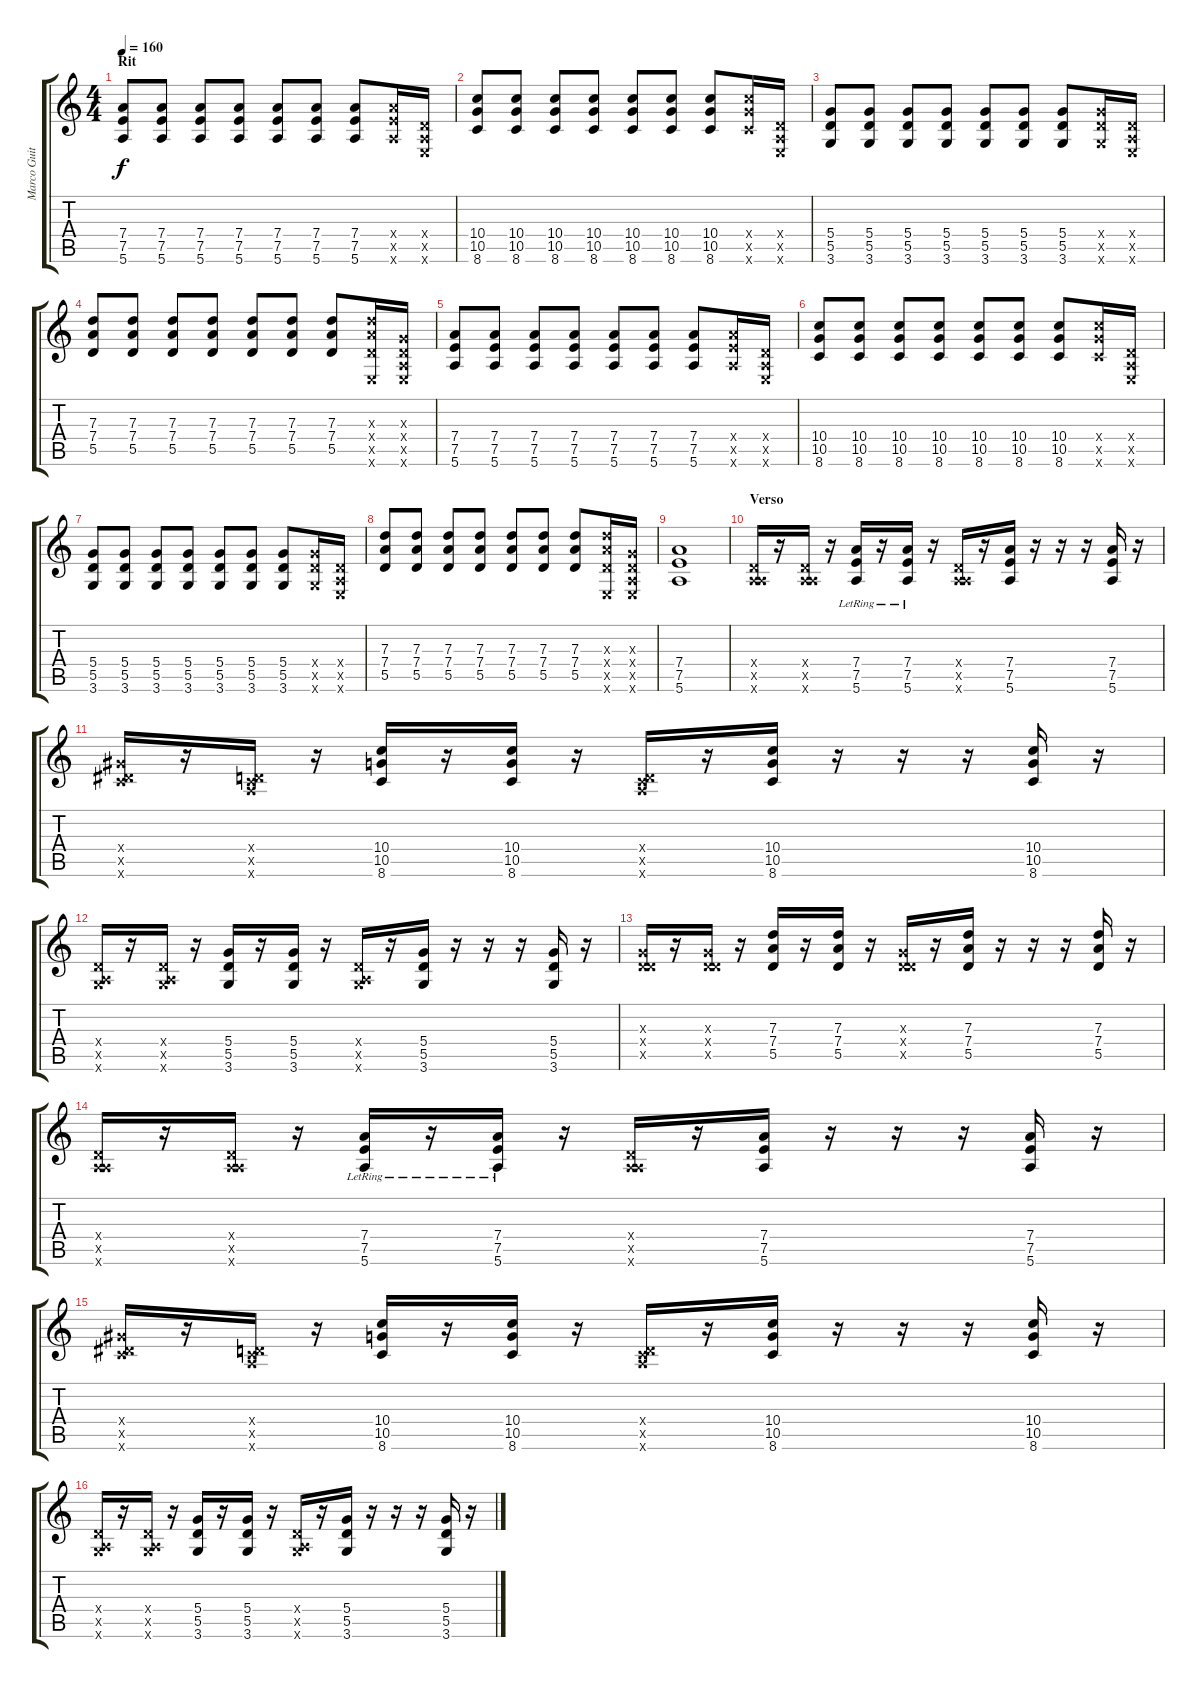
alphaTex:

\track ("Marco Guitar" "Marco Guit") {instrument overdrivenguitar}
\staff {score tabs}
\tuning (E4 B3 G3 D3 A2 E2) {hide}
\ts (4 4)
\section ("" "Rit")
\tempo 160
\clef g2
\ks c
(7.4 7.5 5.6).8{dy f} (7.4 7.5 5.6).8 (7.4 7.5 5.6).8 (7.4 7.5 5.6).8 (7.4 7.5 5.6).8 (7.4 7.5 5.6).8 (7.4 7.5 5.6).8 (7.4{x} 7.5{x} 5.6{x}).16 (0.4{x} 0.5{x} 0.6{x}).16 |
(10.4 10.5 8.6).8 (10.4 10.5 8.6).8 (10.4 10.5 8.6).8 (10.4 10.5 8.6).8 (10.4 10.5 8.6).8 (10.4 10.5 8.6).8 (10.4 10.5 8.6).8 (10.4{x} 10.5{x} 8.6{x}).16 (0.4{x} 0.5{x} 0.6{x}).16 |
(5.4 5.5 3.6).8 (5.4 5.5 3.6).8 (5.4 5.5 3.6).8 (5.4 5.5 3.6).8 (5.4 5.5 3.6).8 (5.4 5.5 3.6).8 (5.4 5.5 3.6).8 (5.4{x} 5.5{x} 3.6{x}).16 (0.4{x} 0.5{x} 0.6{x}).16 |
(7.3 7.4 5.5).8 (7.3 7.4 5.5).8 (7.3 7.4 5.5).8 (7.3 7.4 5.5).8 (7.3 7.4 5.5).8 (7.3 7.4 5.5).8 (7.3 7.4 5.5).8 (7.3{x} 7.4{x} 5.5{x} 0.6{x}).16 (0.3{x} 0.4{x} 0.5{x} 0.6{x}).16 |
(7.4 7.5 5.6).8 (7.4 7.5 5.6).8 (7.4 7.5 5.6).8 (7.4 7.5 5.6).8 (7.4 7.5 5.6).8 (7.4 7.5 5.6).8 (7.4 7.5 5.6).8 (7.4{x} 7.5{x} 5.6{x}).16 (0.4{x} 0.5{x} 0.6{x}).16 |
(10.4 10.5 8.6).8 (10.4 10.5 8.6).8 (10.4 10.5 8.6).8 (10.4 10.5 8.6).8 (10.4 10.5 8.6).8 (10.4 10.5 8.6).8 (10.4 10.5 8.6).8 (10.4{x} 10.5{x} 8.6{x}).16 (0.4{x} 0.5{x} 0.6{x}).16 |
(5.4 5.5 3.6).8 (5.4 5.5 3.6).8 (5.4 5.5 3.6).8 (5.4 5.5 3.6).8 (5.4 5.5 3.6).8 (5.4 5.5 3.6).8 (5.4 5.5 3.6).8 (5.4{x} 5.5{x} 3.6{x}).16 (0.4{x} 0.5{x} 0.6{x}).16 |
(7.3 7.4 5.5).8 (7.3 7.4 5.5).8 (7.3 7.4 5.5).8 (7.3 7.4 5.5).8 (7.3 7.4 5.5).8 (7.3 7.4 5.5).8 (7.3 7.4 5.5).8 (7.3{x} 7.4{x} 5.5{x} 0.6{x}).16 (0.3{x} 0.4{x} 0.5{x} 0.6{x}).16 |
(7.4 7.5 5.6).1 |
\section ("" "Verso")
(0.4{x} 0.5{x} 5.6{x}).16 r.16 (0.4{x} 0.5{x} 5.6{x}).16 r.16 (7.4{lr} 7.5{lr} 5.6{lr}).16 r.16 (7.4{lr} 7.5{lr} 5.6{lr}).16 r.16 (0.4{x} 0.5{x} 5.6{x}).16 r.16 (7.4 7.5 5.6).16 r.16 r.16 r.16 (7.4 7.5 5.6).16 r.16 |
(6.4{x} 6.5{x} 8.6{x}).16 r.16 (0.4{x} 0.5{x} 8.6{x}).16 r.16 (10.4 10.5 8.6).16 r.16 (10.4 10.5 8.6).16 r.16 (0.4{x} 0.5{x} 8.6{x}).16 r.16 (10.4 10.5 8.6).16 r.16 r.16 r.16 (10.4 10.5 8.6).16 r.16 |
(0.4{x} 0.5{x} 3.6{x}).16 r.16 (0.4{x} 0.5{x} 3.6{x}).16 r.16 (5.4 5.5 3.6).16 r.16 (5.4 5.5 3.6).16 r.16 (0.4{x} 0.5{x} 3.6{x}).16 r.16 (5.4 5.5 3.6).16 r.16 r.16 r.16 (5.4 5.5 3.6).16 r.16 |
(0.3{x} 0.4{x} 5.5{x}).16 r.16 (0.3{x} 0.4{x} 5.5{x}).16 r.16 (7.3 7.4 5.5).16 r.16 (7.3 7.4 5.5).16 r.16 (0.3{x} 0.4{x} 5.5{x}).16 r.16 (7.3 7.4 5.5).16 r.16 r.16 r.16 (7.3 7.4 5.5).16 r.16 |
(0.4{x} 0.5{x} 5.6{x}).16 r.16 (0.4{x} 0.5{x} 5.6{x}).16 r.16 (7.4{lr} 7.5{lr} 5.6{lr}).16 r.16 (7.4{lr} 7.5{lr} 5.6{lr}).16 r.16 (0.4{x} 0.5{x} 5.6{x}).16 r.16 (7.4 7.5 5.6).16 r.16 r.16 r.16 (7.4 7.5 5.6).16 r.16 |
(6.4{x} 6.5{x} 8.6{x}).16 r.16 (0.4{x} 0.5{x} 8.6{x}).16 r.16 (10.4 10.5 8.6).16 r.16 (10.4 10.5 8.6).16 r.16 (0.4{x} 0.5{x} 8.6{x}).16 r.16 (10.4 10.5 8.6).16 r.16 r.16 r.16 (10.4 10.5 8.6).16 r.16 |
(0.4{x} 0.5{x} 3.6{x}).16 r.16 (0.4{x} 0.5{x} 3.6{x}).16 r.16 (5.4 5.5 3.6).16 r.16 (5.4 5.5 3.6).16 r.16 (0.4{x} 0.5{x} 3.6{x}).16 r.16 (5.4 5.5 3.6).16 r.16 r.16 r.16 (5.4 5.5 3.6).16 r.16
